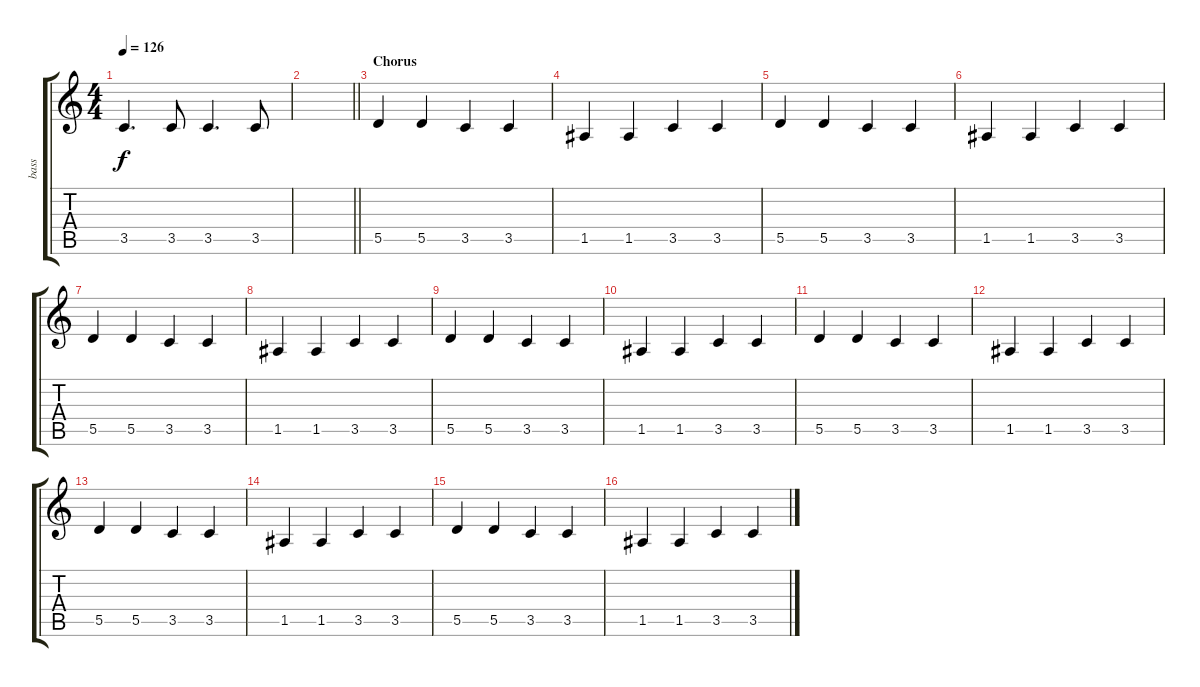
\track ("bass" "bass") {instrument acousticguitarnylon}
\staff {score tabs}
\tuning (E4 B3 G3 D3 A2 E2) {hide}
\ts (4 4)
\tempo 126
\clef g2
\ks c
3.5.4{d dy f} 3.5.8 3.5.4{d} 3.5.8 |
\barLineRight lightlight
|
\section ("" "Chorus")
5.5.4 5.5.4 3.5.4 3.5.4 |
1.5.4 1.5.4 3.5.4 3.5.4 |
5.5.4 5.5.4 3.5.4 3.5.4 |
1.5.4 1.5.4 3.5.4 3.5.4 |
5.5.4 5.5.4 3.5.4 3.5.4 |
1.5.4 1.5.4 3.5.4 3.5.4 |
5.5.4 5.5.4 3.5.4 3.5.4 |
1.5.4 1.5.4 3.5.4 3.5.4 |
5.5.4 5.5.4 3.5.4 3.5.4 |
1.5.4 1.5.4 3.5.4 3.5.4 |
5.5.4 5.5.4 3.5.4 3.5.4 |
1.5.4 1.5.4 3.5.4 3.5.4 |
5.5.4 5.5.4 3.5.4 3.5.4 |
1.5.4 1.5.4 3.5.4 3.5.4
